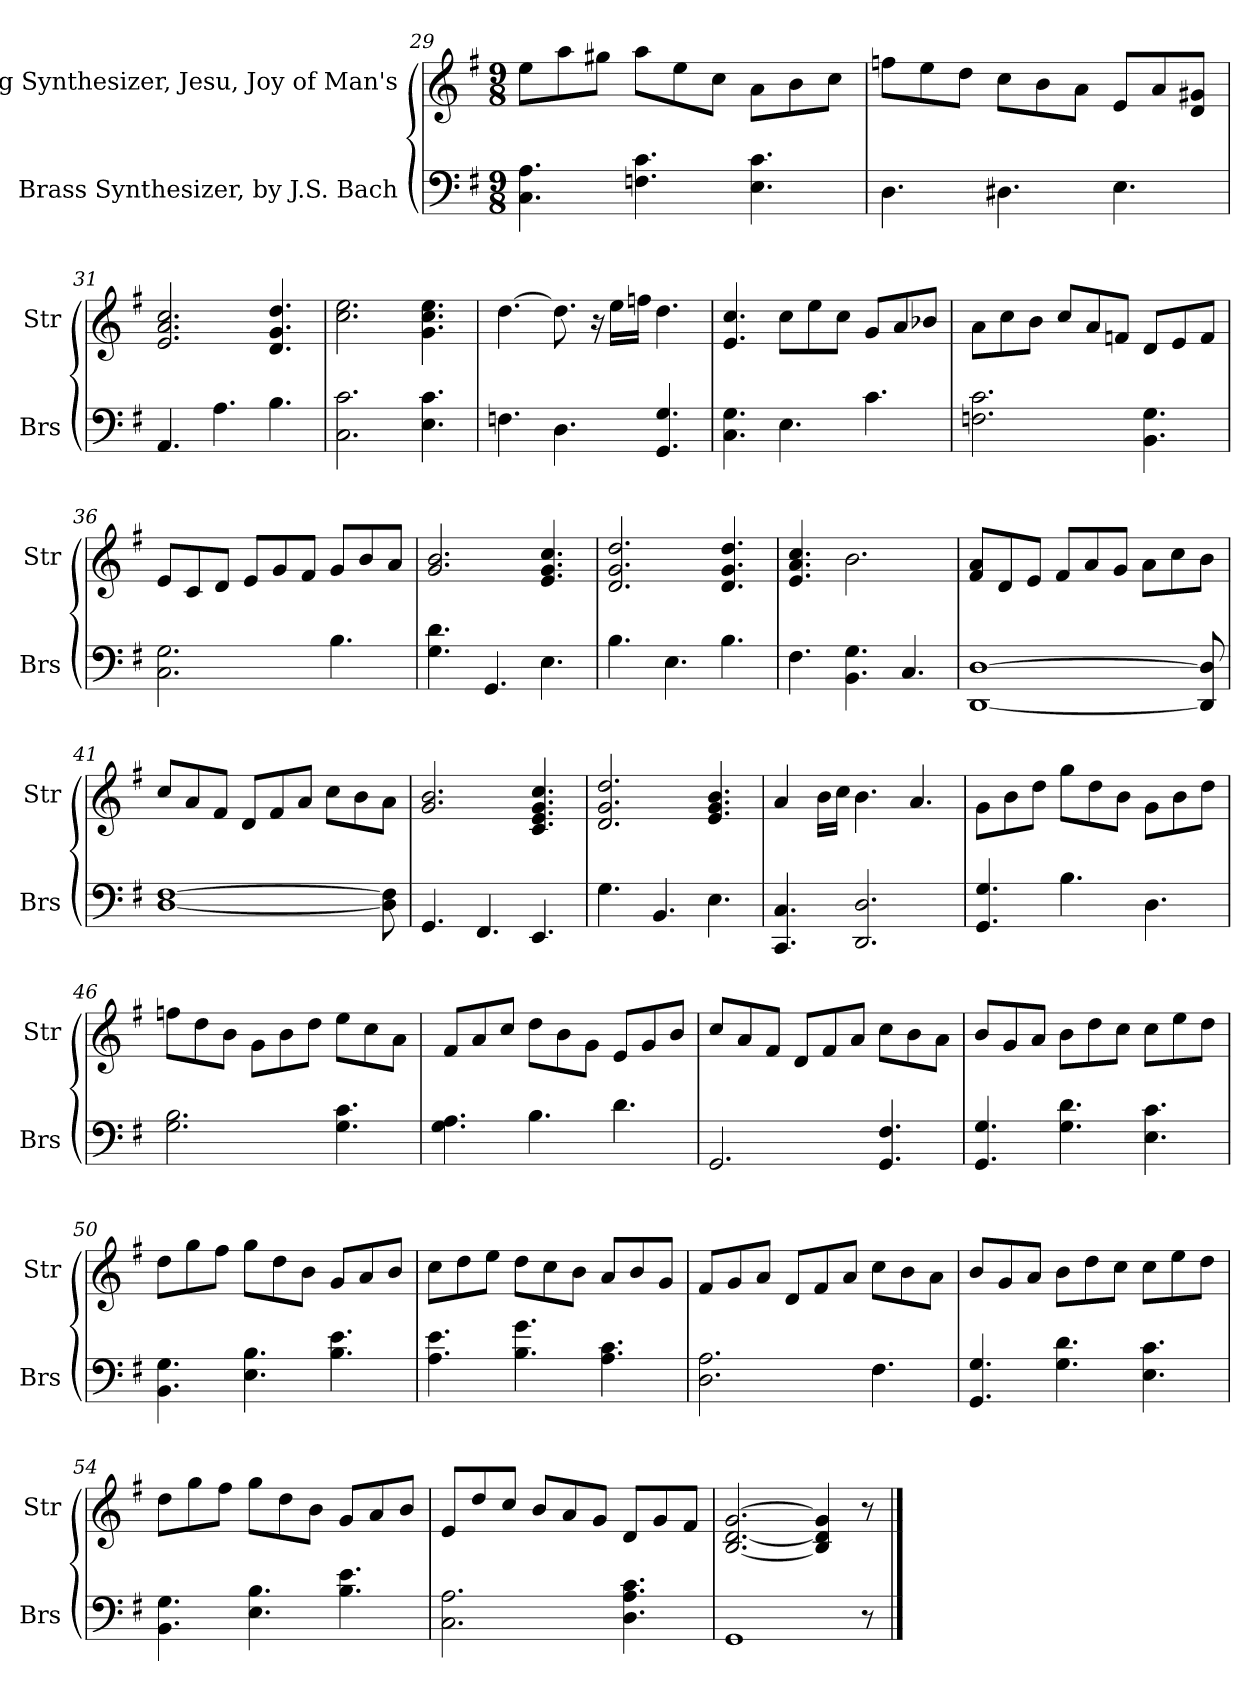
**kern	**kern
*part2	*part1
*staff2	*staff1
*I"Brass Synthesizer, by J.S. Bach	*I"String Synthesizer, Jesu, Joy of Man's
*I'Brs	*I'Str
*clefF4	*clefG2
*k[f#]	*k[f#]
*M9/8	*M9/8
=29	=29
4.C\ 4.A\	8ee\L
.	8aa\
.	8gg#X\J
4.Fn\ 4.c\	8aa\L
.	8ee\
.	8cc\J
4.E\ 4.c\	8a\L
.	8b\
.	8cc\J
=30	=30
4.D\	8ffn\L
.	8ee\
.	8dd\J
4.D#X\	8cc\L
.	8b\
.	8a\J
4.E\	8e/L
.	8a/
.	8d/ 8g#X/J
!!LO:LB:g=z
=31	=31
4.AA/	2.e/ 2.a/ 2.cc/
4.A\	.
4.B\	4.d/ 4.g/ 4.dd/
=32	=32
2.C\ 2.c\	2.cc\ 2.ee\
4.E\ 4.c\	4.g\ 4.cc\ 4.ee\
=33	=33
4.Fn\	[4.dd\
4.D\	8.dd\]
.	16r
.	16ee\LL
.	16ffn\JJ
4.GG/ 4.G/	4.dd\
=34	=34
4.C\ 4.G\	4.e/ 4.cc/
4.E\	8cc\L
.	8ee\
.	8cc\J
4.c\	8g/L
.	8a/
.	8b-X/J
=35	=35
2.Fn\ 2.c\	8a\L
.	8cc\
.	8b\J
.	8cc/L
.	8a/
.	8fn/J
4.BB\ 4.G\	8d/L
.	8e/
.	8f/J
!!LO:LB:g=z
=36	=36
2.C\ 2.G\	8e/L
.	8c/
.	8d/J
.	8e/L
.	8g/
.	8f#/J
4.B\	8g/L
.	8b/
.	8a/J
=37	=37
4.G\ 4.d\	2.g/ 2.b/
4.GG/	.
4.E\	4.e/ 4.g/ 4.cc/
=38	=38
4.B\	2.d/ 2.g/ 2.dd/
4.E\	.
4.B\	4.d/ 4.g/ 4.dd/
=39	=39
4.F#\	4.e/ 4.a/ 4.cc/
4.BB\ 4.G\	2.b\
4.C/	.
=40	=40
[1DD [1D	8f#/ 8a/L
.	8d/
.	8e/J
.	8f#/L
.	8a/
.	8g/J
.	8a\L
.	8cc\
8DD/] 8D/]	8b\J
=41	=41
[1D [1F#	8cc/L
.	8a/
.	8f#/J
.	8d/L
.	8f#/
.	8a/J
.	8cc\L
.	8b\
8D\] 8F#\]	8a\J
!!LO:LB:g=z
=42	=42
4.GG/	2.g/ 2.b/
4.FF#/	.
4.EE/	4.c/ 4.e/ 4.g/ 4.cc/
=43	=43
4.G\	2.d/ 2.g/ 2.dd/
4.BB/	.
4.E\	4.e/ 4.g/ 4.b/
=44	=44
4.CC/ 4.C/	4a/
.	16b\LL
.	16cc\JJ
2.DD/ 2.D/	4.b\
.	4.a/
=45	=45
4.GG/ 4.G/	8g\L
.	8b\
.	8dd\J
4.B\	8gg\L
.	8dd\
.	8b\J
4.D\	8g\L
.	8b\
.	8dd\J
=46	=46
2.G\ 2.B\	8ffn\L
.	8dd\
.	8b\J
.	8g\L
.	8b\
.	8dd\J
4.G\ 4.c\	8ee\L
.	8cc\
.	8a\J
=47	=47
4.G\ 4.A\	8f#/L
.	8a/
.	8cc/J
4.B\	8dd\L
.	8b\
.	8g\J
4.d\	8e/L
.	8g/
.	8b/J
!!LO:LB:g=z
=48	=48
2.GG/	8cc/L
.	8a/
.	8f#/J
.	8d/L
.	8f#/
.	8a/J
4.GG/ 4.F#/	8cc\L
.	8b\
.	8a\J
=49	=49
4.GG/ 4.G/	8b/L
.	8g/
.	8a/J
4.G\ 4.d\	8b\L
.	8dd\
.	8cc\J
4.E\ 4.c\	8cc\L
.	8ee\
.	8dd\J
=50	=50
4.BB\ 4.G\	8dd\L
.	8gg\
.	8ff#\J
4.E\ 4.B\	8gg\L
.	8dd\
.	8b\J
4.B\ 4.e\	8g/L
.	8a/
.	8b/J
=51	=51
4.A\ 4.e\	8cc\L
.	8dd\
.	8ee\J
4.B\ 4.g\	8dd\L
.	8cc\
.	8b\J
4.A\ 4.c\	8a/L
.	8b/
.	8g/J
=52	=52
2.D\ 2.A\	8f#/L
.	8g/
.	8a/J
.	8d/L
.	8f#/
.	8a/J
4.F#\	8cc\L
.	8b\
.	8a\J
!!LO:LB:g=z
=53	=53
4.GG/ 4.G/	8b/L
.	8g/
.	8a/J
4.G\ 4.d\	8b\L
.	8dd\
.	8cc\J
4.E\ 4.c\	8cc\L
.	8ee\
.	8dd\J
=54	=54
4.BB\ 4.G\	8dd\L
.	8gg\
.	8ff#\J
4.E\ 4.B\	8gg\L
.	8dd\
.	8b\J
4.B\ 4.e\	8g/L
.	8a/
.	8b/J
=55	=55
2.C\ 2.A\	8e/L
.	8dd/
.	8cc/J
.	8b/L
.	8a/
.	8g/J
4.D\ 4.A\ 4.c\	8d/L
.	8g/
.	8f#/J
=56	=56
1GG	[2.B/ [2.d/ [2.g/
.	4B/] 4d/] 4g/]
8r	8r
==	==
*-	*-
